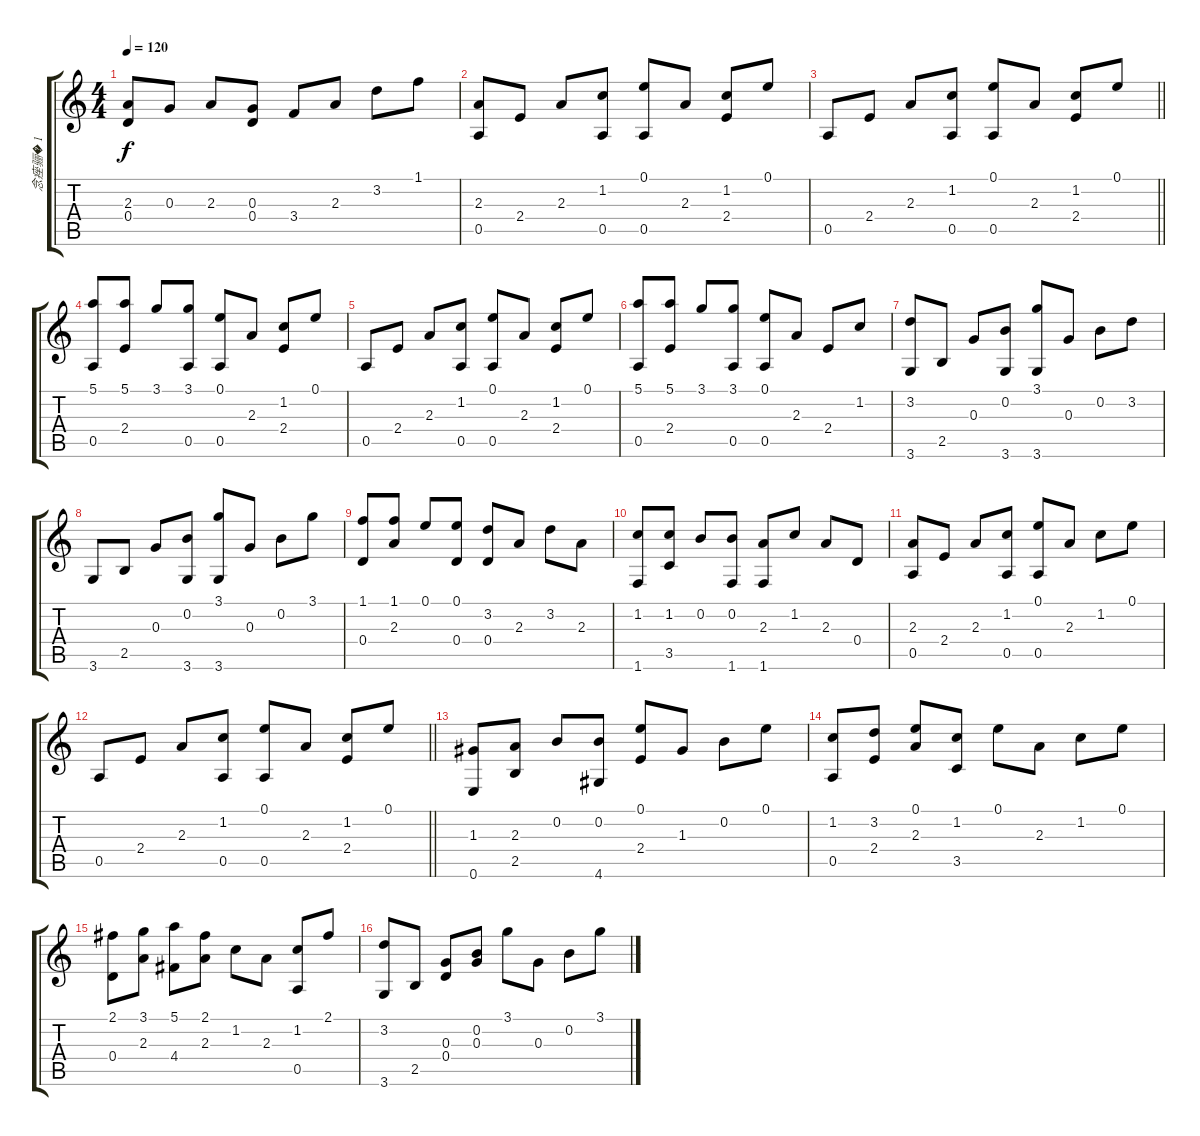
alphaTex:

\track ("念痤骊� 1" "念痤骊� 1") {instrument acousticguitarnylon}
\staff {score tabs}
\tuning (E4 B3 G3 D3 A2 E2) {hide}
\ts (4 4)
\tempo 120
\clef g2
\ks c
(2.3 0.4).8{dy f} 0.3.8 2.3.8 (0.3 0.4).8 3.4.8 2.3.8 3.2.8 1.1.8 |
(2.3 0.5).8 2.4.8 2.3.8 (1.2 0.5).8 (0.1 0.5).8 2.3.8 (1.2 2.4).8 0.1.8 |
\barLineRight lightlight
0.5.8 2.4.8 2.3.8 (1.2 0.5).8 (0.1 0.5).8 2.3.8 (1.2 2.4).8 0.1.8 |
(5.1 0.5).8 (5.1 2.4).8 3.1.8 (3.1 0.5).8 (0.1 0.5).8 2.3.8 (1.2 2.4).8 0.1.8 |
0.5.8 2.4.8 2.3.8 (1.2 0.5).8 (0.1 0.5).8 2.3.8 (1.2 2.4).8 0.1.8 |
(5.1 0.5).8 (5.1 2.4).8 3.1.8 (3.1 0.5).8 (0.1 0.5).8 2.3.8 2.4.8 1.2.8 |
(3.2 3.6).8 2.5.8 0.3.8 (0.2 3.6).8 (3.1 3.6).8 0.3.8 0.2.8 3.2.8 |
3.6.8 2.5.8 0.3.8 (0.2 3.6).8 (3.1 3.6).8 0.3.8 0.2.8 3.1.8 |
(1.1 0.4).8 (1.1 2.3).8 0.1.8 (0.1 0.4).8 (3.2 0.4).8 2.3.8 3.2.8 2.3.8 |
(1.2 1.6).8 (1.2 3.5).8 0.2.8 (0.2 1.6).8 (2.3 1.6).8 1.2.8 2.3.8 0.4.8 |
(2.3 0.5).8 2.4.8 2.3.8 (1.2 0.5).8 (0.1 0.5).8 2.3.8 1.2.8 0.1.8 |
\barLineRight lightlight
0.5.8 2.4.8 2.3.8 (1.2 0.5).8 (0.1 0.5).8 2.3.8 (1.2 2.4).8 0.1.8 |
(1.3 0.6).8 (2.3 2.5).8 0.2.8 (0.2 4.6).8 (0.1 2.4).8 1.3.8 0.2.8 0.1.8 |
(1.2 0.5).8 (3.2 2.4).8 (0.1 2.3).8 (1.2 3.5).8 0.1.8 2.3.8 1.2.8 0.1.8 |
(2.1 0.4).8 (3.1 2.3).8 (5.1 4.4).8 (2.1 2.3).8 1.2.8 2.3.8 (1.2 0.5).8 2.1.8 |
(3.2 3.6).8 2.5.8 (0.3 0.4).8 (0.2 0.3).8 3.1.8 0.3.8 0.2.8 3.1.8
